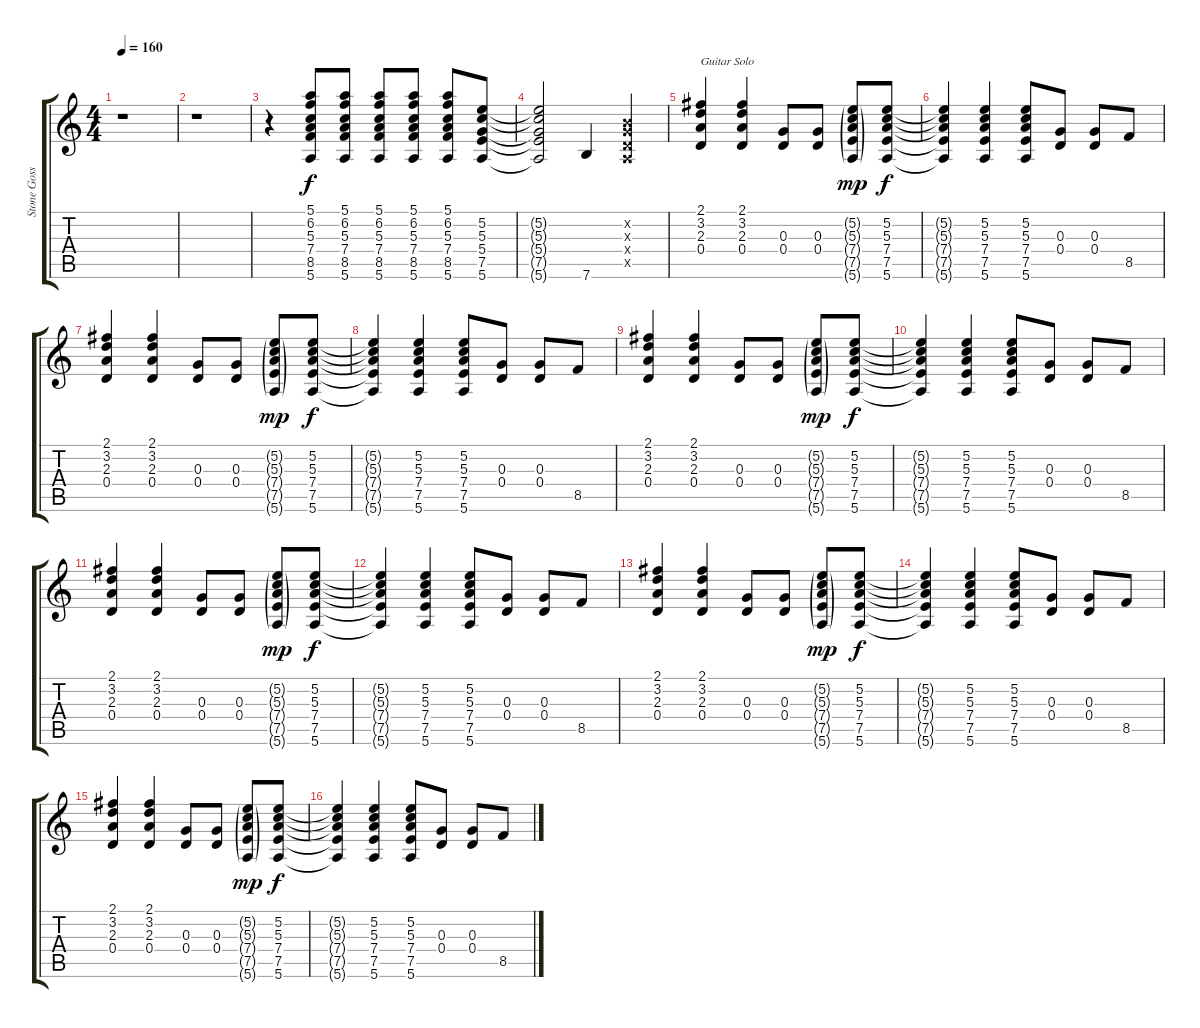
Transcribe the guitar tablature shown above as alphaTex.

\track ("Stone Gossard" "Stone Goss") {instrument distortionguitar}
\staff {score tabs}
\tuning (E4 B3 G3 D3 A2 E2) {hide}
\ts (4 4)
\tempo 160
\clef g2
\ks c
r.1{dy f} |
r.1 |
r.4 (5.1 6.2 5.3 7.4 8.5 5.6).8 (5.1 6.2 5.3 7.4 8.5 5.6).8 (5.1 6.2 5.3 7.4 8.5 5.6).8 (5.1 6.2 5.3 7.4 8.5 5.6).8 (5.1 6.2 5.3 7.4 8.5 5.6).8 (5.2 5.3 5.4 7.5 5.6).8 |
(5.2{t} 5.3{t} 5.4{t} 7.5{t} 5.6{t}).2 7.6.4 (0.2{x} 0.3{x} 0.4{x} 0.5{x}).4 |
(2.1 3.2 2.3 0.4).4{txt "Guitar Solo"} (2.1 3.2 2.3 0.4).4 (0.3 0.4).8 (0.3 0.4).8 (5.2{g} 5.3{g} 7.4{g} 7.5{g} 5.6{g}).8{dy mp} (5.2 5.3 7.4 7.5 5.6).8{dy f} |
(5.2{t} 5.3{t} 7.4{t} 7.5{t} 5.6{t}).4 (5.2 5.3 7.4 7.5 5.6).4 (5.2 5.3 7.4 7.5 5.6).8 (0.3 0.4).8 (0.3 0.4).8 8.5.8 |
(2.1 3.2 2.3 0.4).4 (2.1 3.2 2.3 0.4).4 (0.3 0.4).8 (0.3 0.4).8 (5.2{g} 5.3{g} 7.4{g} 7.5{g} 5.6{g}).8{dy mp} (5.2 5.3 7.4 7.5 5.6).8{dy f} |
(5.2{t} 5.3{t} 7.4{t} 7.5{t} 5.6{t}).4 (5.2 5.3 7.4 7.5 5.6).4 (5.2 5.3 7.4 7.5 5.6).8 (0.3 0.4).8 (0.3 0.4).8 8.5.8 |
(2.1 3.2 2.3 0.4).4 (2.1 3.2 2.3 0.4).4 (0.3 0.4).8 (0.3 0.4).8 (5.2{g} 5.3{g} 7.4{g} 7.5{g} 5.6{g}).8{dy mp} (5.2 5.3 7.4 7.5 5.6).8{dy f} |
(5.2{t} 5.3{t} 7.4{t} 7.5{t} 5.6{t}).4 (5.2 5.3 7.4 7.5 5.6).4 (5.2 5.3 7.4 7.5 5.6).8 (0.3 0.4).8 (0.3 0.4).8 8.5.8 |
(2.1 3.2 2.3 0.4).4 (2.1 3.2 2.3 0.4).4 (0.3 0.4).8 (0.3 0.4).8 (5.2{g} 5.3{g} 7.4{g} 7.5{g} 5.6{g}).8{dy mp} (5.2 5.3 7.4 7.5 5.6).8{dy f} |
(5.2{t} 5.3{t} 7.4{t} 7.5{t} 5.6{t}).4 (5.2 5.3 7.4 7.5 5.6).4 (5.2 5.3 7.4 7.5 5.6).8 (0.3 0.4).8 (0.3 0.4).8 8.5.8 |
(2.1 3.2 2.3 0.4).4 (2.1 3.2 2.3 0.4).4 (0.3 0.4).8 (0.3 0.4).8 (5.2{g} 5.3{g} 7.4{g} 7.5{g} 5.6{g}).8{dy mp} (5.2 5.3 7.4 7.5 5.6).8{dy f} |
(5.2{t} 5.3{t} 7.4{t} 7.5{t} 5.6{t}).4 (5.2 5.3 7.4 7.5 5.6).4 (5.2 5.3 7.4 7.5 5.6).8 (0.3 0.4).8 (0.3 0.4).8 8.5.8 |
(2.1 3.2 2.3 0.4).4 (2.1 3.2 2.3 0.4).4 (0.3 0.4).8 (0.3 0.4).8 (5.2{g} 5.3{g} 7.4{g} 7.5{g} 5.6{g}).8{dy mp} (5.2 5.3 7.4 7.5 5.6).8{dy f} |
(5.2{t} 5.3{t} 7.4{t} 7.5{t} 5.6{t}).4 (5.2 5.3 7.4 7.5 5.6).4 (5.2 5.3 7.4 7.5 5.6).8 (0.3 0.4).8 (0.3 0.4).8 8.5.8
